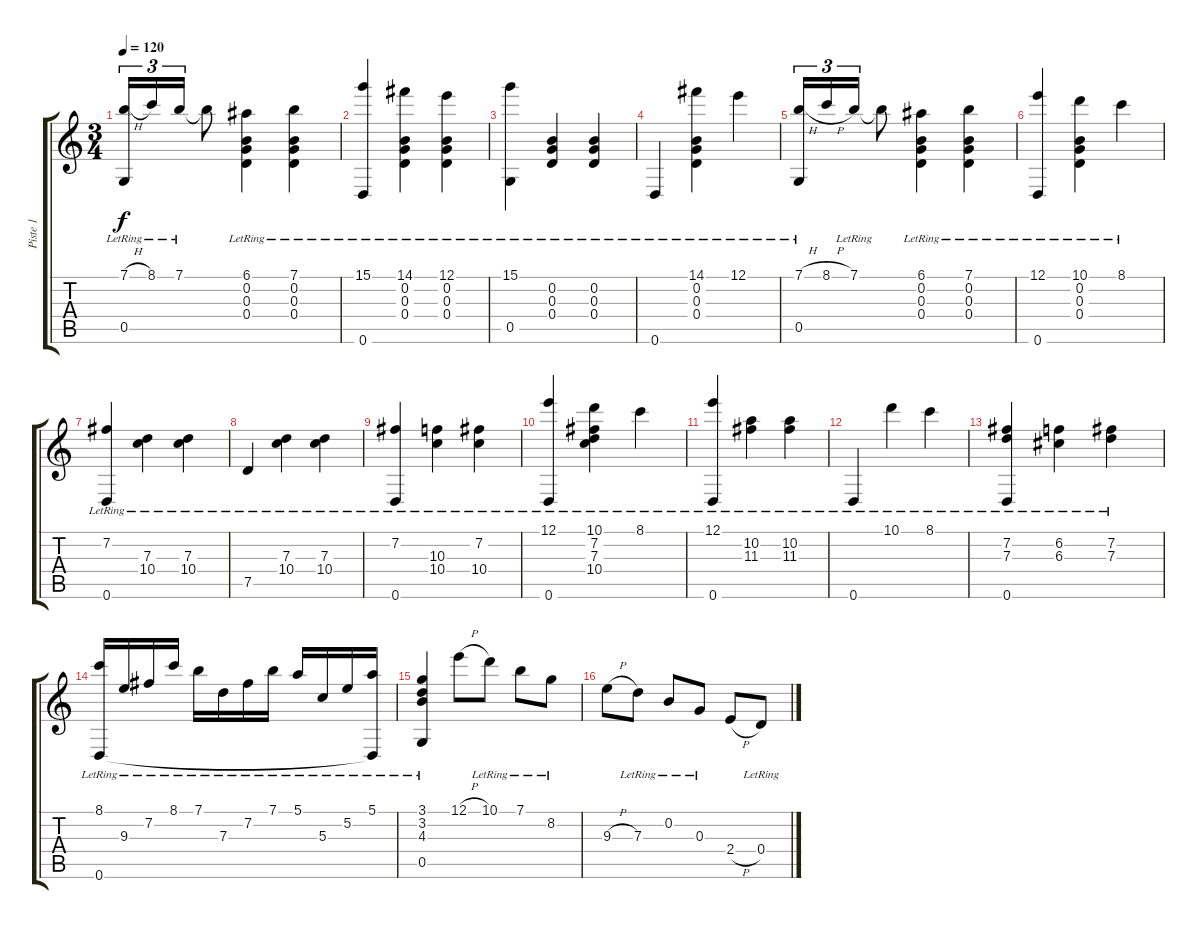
\track ("Piste 1" "Piste 1") {instrument acousticguitarnylon}
\staff {score tabs}
\tuning (E4 B3 G3 D3 G2 D2) {hide}
\ts (3 4)
\tempo 120
\clef g2
\ks c
(7.1{h} 0.5{lr}).16{tu (3 2) dy f} 8.1{lr}.16{tu (3 2)} 7.1{lr}.16{tu (3 2)} 7.1{t}.8 (6.1{lr} 0.2{lr} 0.3{lr} 0.4{lr}).4 (7.1{lr} 0.2{lr} 0.3{lr} 0.4{lr}).4 |
(15.1{lr} 0.6{lr}).4 (14.1{lr} 0.2{lr} 0.3{lr} 0.4{lr}).4 (12.1{lr} 0.2{lr} 0.3{lr} 0.4{lr}).4 |
(15.1{lr} 0.5{lr}).4 (0.2{lr} 0.3{lr} 0.4{lr}).4 (0.2{lr} 0.3{lr} 0.4{lr}).4 |
0.6{lr}.4 (14.1{lr} 0.2{lr} 0.3{lr} 0.4{lr}).4 12.1{lr}.4 |
(7.1{h} 0.5{lr}).16{tu (3 2)} 8.1{h}.16{tu (3 2)} 7.1{lr}.16{tu (3 2)} 7.1{t}.8 (6.1{lr} 0.2{lr} 0.3{lr} 0.4{lr}).4 (7.1{lr} 0.2{lr} 0.3{lr} 0.4{lr}).4 |
(12.1{lr} 0.6{lr}).4 (10.1{lr} 0.2{lr} 0.3{lr} 0.4{lr}).4 8.1{lr}.4 |
(7.2{lr} 0.6{lr}).4 (7.3{lr} 10.4{lr}).4 (7.3{lr} 10.4{lr}).4 |
7.5{lr}.4 (7.3{lr} 10.4{lr}).4 (7.3{lr} 10.4{lr}).4 |
(7.2{lr} 0.6{lr}).4 (10.3{lr} 10.4{lr}).4 (7.2{lr} 10.4{lr}).4 |
(12.1{lr} 0.6{lr}).4 (10.1{lr} 7.2{lr} 7.3{lr} 10.4{lr}).4 8.1{lr}.4 |
(12.1{lr} 0.6{lr}).4 (10.2{lr} 11.3{lr}).4 (10.2{lr} 11.3{lr}).4 |
0.6{lr}.4 10.1{lr}.4 8.1{lr}.4 |
(7.2{lr} 7.3{lr} 0.6{lr}).4 (6.2{lr} 6.3{lr}).4 (7.2{lr} 7.3{lr}).4 |
(8.1{lr} 0.6{lr}).16 9.3{lr}.16 7.2{lr}.16 8.1{lr}.16 7.1{lr}.16 7.3{lr}.16 7.2{lr}.16 7.1{lr}.16 5.1{lr}.16 5.3{lr}.16 5.2{lr}.16 (5.1{lr} 0.6{t}).16 |
(3.1{lr} 3.2{lr} 4.3{lr} 0.5{lr}).4 12.1{h}.8 10.1{lr}.8 7.1{lr}.8 8.2{lr}.8 |
9.3{h}.8 7.3{lr}.8 0.2{lr}.8 0.3{lr}.8 2.4{h}.8 0.4{lr}.8
